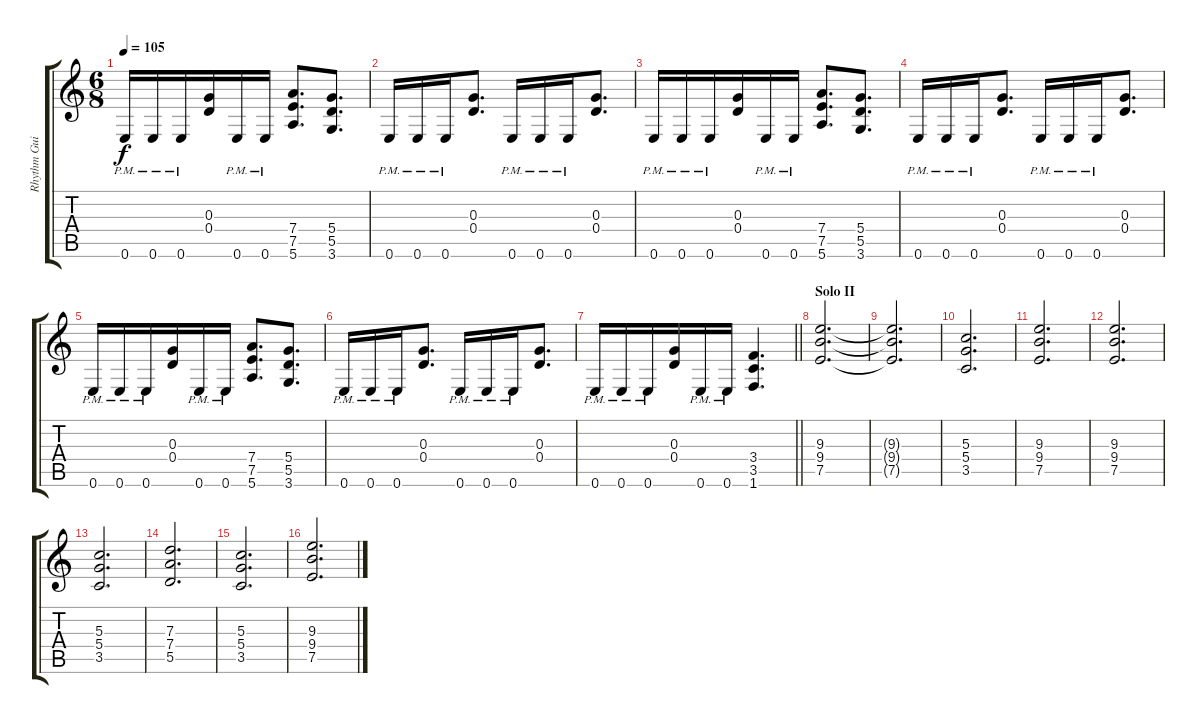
\track ("Rhythm Guitar" "Rhythm Gui") {instrument distortionguitar}
\staff {score tabs}
\tuning (E4 B3 G3 D3 A2 E2) {hide}
\ts (6 8)
\tempo 105
\clef g2
\ks c
0.6{pm}.16{dy f} 0.6{pm}.16 0.6{pm}.16 (0.3 0.4).16 0.6{pm}.16 0.6{pm}.16 (7.4 7.5 5.6).8{d} (5.4 5.5 3.6).8{d} |
0.6{pm}.16 0.6{pm}.16 0.6{pm}.16 (0.3 0.4).8{d} 0.6{pm}.16 0.6{pm}.16 0.6{pm}.16 (0.3 0.4).8{d} |
0.6{pm}.16 0.6{pm}.16 0.6{pm}.16 (0.3 0.4).16 0.6{pm}.16 0.6{pm}.16 (7.4 7.5 5.6).8{d} (5.4 5.5 3.6).8{d} |
0.6{pm}.16 0.6{pm}.16 0.6{pm}.16 (0.3 0.4).8{d} 0.6{pm}.16 0.6{pm}.16 0.6{pm}.16 (0.3 0.4).8{d} |
0.6{pm}.16 0.6{pm}.16 0.6{pm}.16 (0.3 0.4).16 0.6{pm}.16 0.6{pm}.16 (7.4 7.5 5.6).8{d} (5.4 5.5 3.6).8{d} |
0.6{pm}.16 0.6{pm}.16 0.6{pm}.16 (0.3 0.4).8{d} 0.6{pm}.16 0.6{pm}.16 0.6{pm}.16 (0.3 0.4).8{d} |
\barLineRight lightlight
0.6{pm}.16 0.6{pm}.16 0.6{pm}.16 (0.3 0.4).16 0.6{pm}.16 0.6{pm}.16 (3.4 3.5 1.6).4{d} |
\section ("" "Solo II")
(9.3 9.4 7.5).2{d} |
(9.3{t} 9.4{t} 7.5{t}).2{d} |
(5.3 5.4 3.5).2{d} |
(9.3 9.4 7.5).2{d} |
(9.3 9.4 7.5).2{d} |
(5.3 5.4 3.5).2{d} |
(7.3 7.4 5.5).2{d} |
(5.3 5.4 3.5).2{d} |
(9.3 9.4 7.5).2{d}
